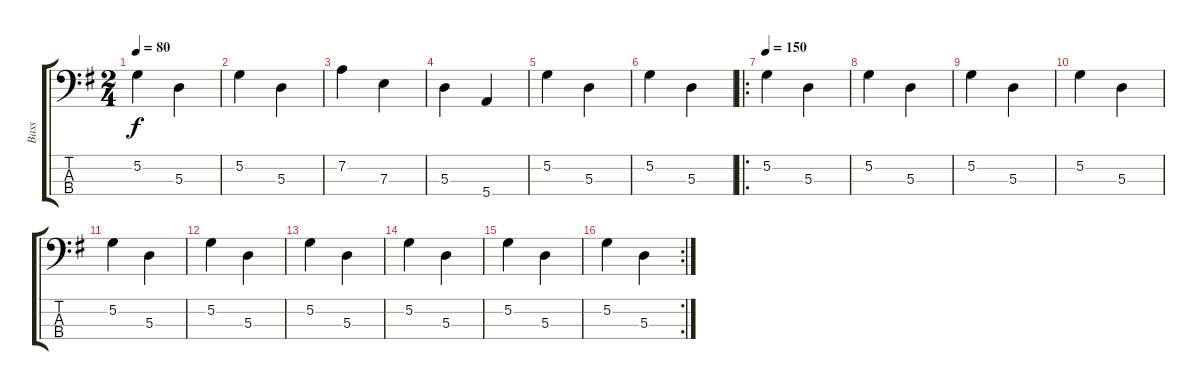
\track ("Bass" "Bass") {instrument electricbassfinger}
\staff {score tabs}
\tuning (G2 D2 A1 E1) {hide}
\ts (2 4)
\tempo 80
\clef f4
\ks g
5.2.4{dy f} 5.3.4 |
5.2.4 5.3.4 |
7.2.4 7.3.4 |
5.3.4 5.4.4 |
5.2.4 5.3.4 |
5.2.4 5.3.4 |
\ro
\tempo 150
5.2.4 5.3.4 |
5.2.4 5.3.4 |
5.2.4 5.3.4 |
5.2.4 5.3.4 |
5.2.4 5.3.4 |
5.2.4 5.3.4 |
5.2.4 5.3.4 |
5.2.4 5.3.4 |
5.2.4 5.3.4 |
\rc 2
5.2.4 5.3.4
